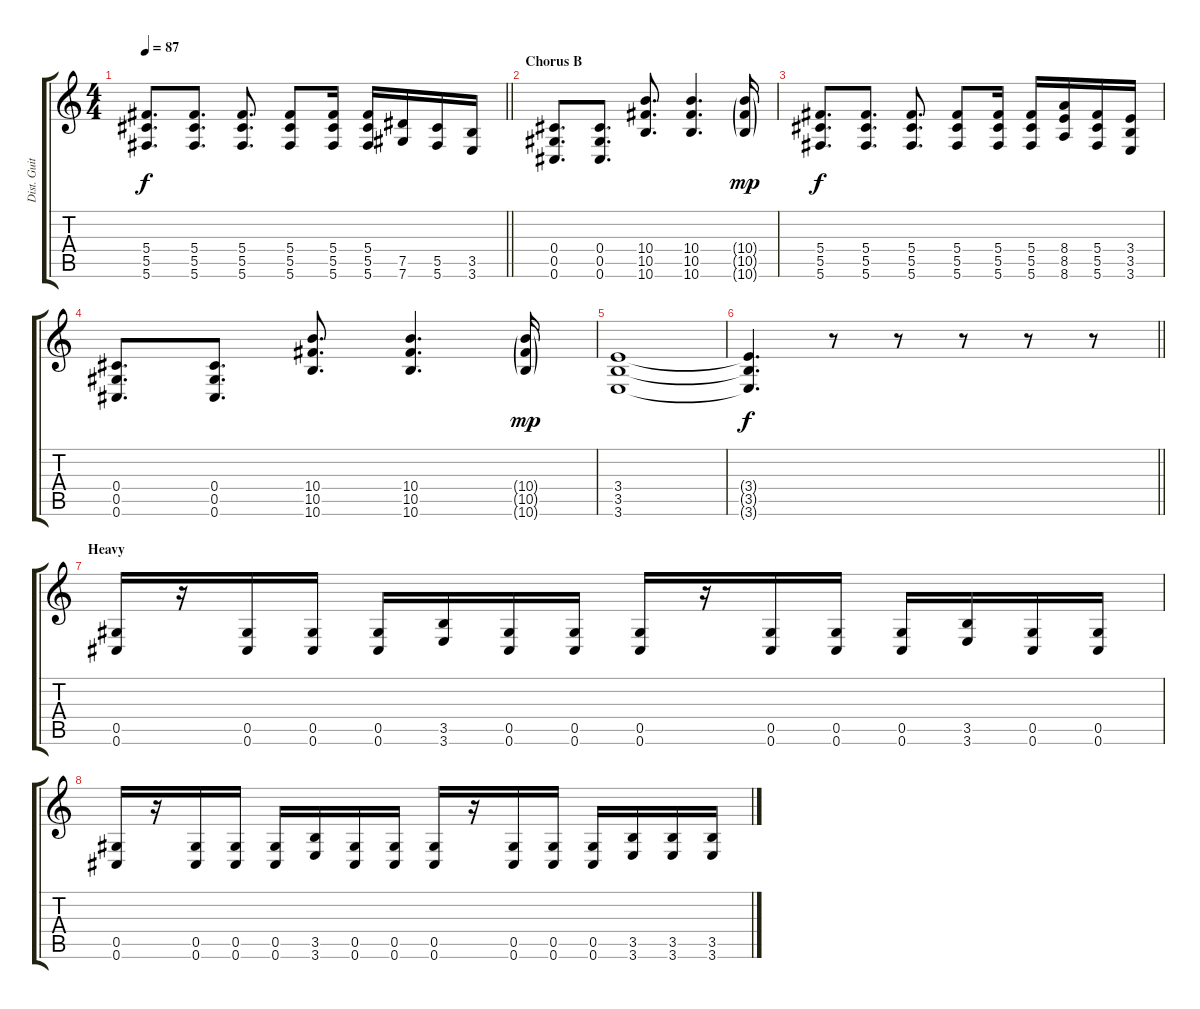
\track ("Dist. Guitar" "Dist. Guit") {instrument overdrivenguitar}
\staff {score tabs}
\tuning (Eb4 Bb3 Gb3 Db3 Ab2 Db2) {hide}
\ts (4 4)
\tempo 87
\clef g2
\barLineRight lightlight
\ks c
(5.4 5.5 5.6).8{d dy f} (5.4 5.5 5.6).8{d} (5.4 5.5 5.6).8{d} (5.4 5.5 5.6).8 (5.4 5.5 5.6).16 (5.4 5.5 5.6).16 (7.5 7.6).16 (5.5 5.6).16 (3.5 3.6).16 |
\section ("" "Chorus B")
(0.4 0.5 0.6).8{d} (0.4 0.5 0.6).8{d} (10.4 10.5 10.6).8{d} (10.4 10.5 10.6).4{d} (10.4{g} 10.5{g} 10.6{g}).16{dy mp} |
(5.4 5.5 5.6).8{d dy f} (5.4 5.5 5.6).8{d} (5.4 5.5 5.6).8{d} (5.4 5.5 5.6).8 (5.4 5.5 5.6).16 (5.4 5.5 5.6).16 (8.4 8.5 8.6).16 (5.4 5.5 5.6).16 (3.4 3.5 3.6).16 |
(0.4 0.5 0.6).8{d} (0.4 0.5 0.6).8{d} (10.4 10.5 10.6).8{d} (10.4 10.5 10.6).4{d} (10.4{g} 10.5{g} 10.6{g}).16{dy mp} |
(3.4 3.5 3.6).1 |
\barLineRight lightlight
(3.4{t} 3.5{t} 3.6{t}).4{d dy f} r.8 r.8 r.8 r.8 r.8 |
\section ("" "Heavy")
(0.5 0.6).16 r.16 (0.5 0.6).16 (0.5 0.6).16 (0.5 0.6).16 (3.5 3.6).16 (0.5 0.6).16 (0.5 0.6).16 (0.5 0.6).16 r.16 (0.5 0.6).16 (0.5 0.6).16 (0.5 0.6).16 (3.5 3.6).16 (0.5 0.6).16 (0.5 0.6).16 |
(0.5 0.6).16 r.16 (0.5 0.6).16 (0.5 0.6).16 (0.5 0.6).16 (3.5 3.6).16 (0.5 0.6).16 (0.5 0.6).16 (0.5 0.6).16 r.16 (0.5 0.6).16 (0.5 0.6).16 (0.5 0.6).16 (3.5 3.6).16 (3.5 3.6).16 (3.5 3.6).16
